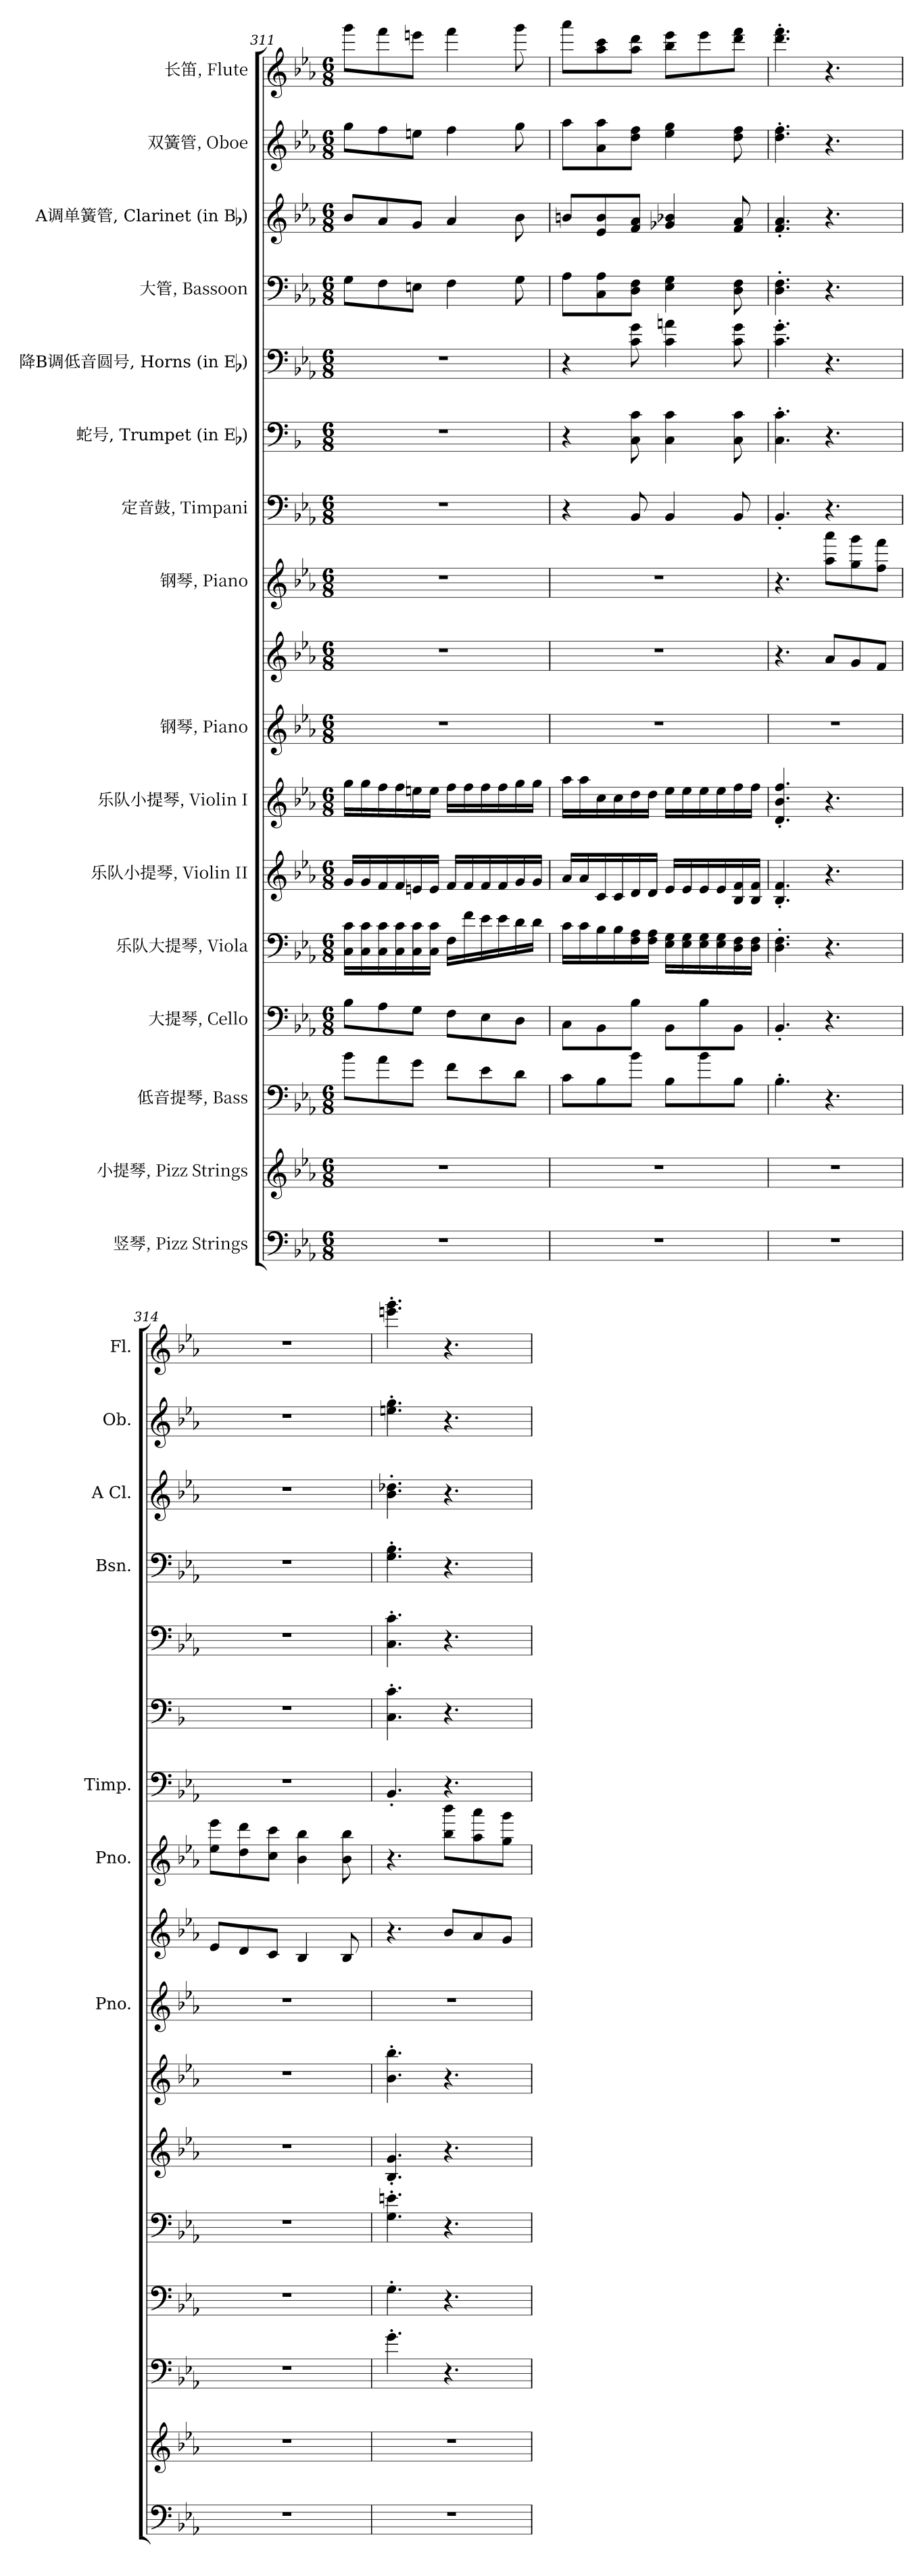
**kern	**kern	**kern	**kern	**kern	**kern	**kern	**kern	**kern	**kern	**kern	**kern	**kern	**kern	**kern	**kern	**kern
*part16	*part15	*part14	*part13	*part12	*part11	*part10	*part9	*part9	*part8	*part7	*part6	*part5	*part4	*part3	*part2	*part1
*staff17	*staff16	*staff15	*staff14	*staff13	*staff12	*staff11	*staff10	*staff9	*staff8	*staff7	*staff6	*staff5	*staff4	*staff3	*staff2	*staff1
*I"竖琴, Pizz Strings	*I"小提琴, Pizz Strings	*I"低音提琴, Bass	*I"大提琴, Cello	*I"乐队大提琴, Viola	*I"乐队小提琴, Violin II	*I"乐队小提琴, Violin I	*I"钢琴, Piano	*	*I"钢琴, Piano	*I"定音鼓, Timpani	*I"蛇号, Trumpet (in Eb)	*I"降B调低音圆号, Horns (in Eb)	*I"大管, Bassoon	*I"A调单簧管, Clarinet (in Bb)	*I"双簧管, Oboe	*I"长笛, Flute
*	*	*	*	*	*	*	*I'Pno.	*	*I'Pno.	*I'Timp.	*	*	*I'Bsn.	*I'A Cl.	*I'Ob.	*I'Fl.
*clefF4	*clefG2	*clefF4	*clefF4	*clefF4	*clefG2	*clefG2	*clefG2	*clefG2	*clefG2	*clefF4	*clefF4	*clefF4	*clefF4	*clefG2	*clefG2	*clefG2
*	*	*ITrd7c12	*	*	*	*	*	*	*	*	*ITrd1c2	*ITrd1c2	*	*ITrd2c3	*	*
*k[b-e-a-]	*k[b-e-a-]	*k[b-e-a-]	*k[b-e-a-]	*k[b-e-a-]	*k[b-e-a-]	*k[b-e-a-]	*k[b-e-a-]	*k[b-e-a-]	*k[b-e-a-]	*k[b-e-a-]	*k[b-e-a-]	*k[b-e-a-d-g-]	*k[b-e-a-]	*k[]	*k[b-e-a-]	*k[b-e-a-]
*M6/8	*M6/8	*M6/8	*M6/8	*M6/8	*M6/8	*M6/8	*M6/8	*M6/8	*M6/8	*M6/8	*M6/8	*M6/8	*M6/8	*M6/8	*M6/8	*M6/8
=311	=311	=311	=311	=311	=311	=311	=311	=311	=311	=311	=311	=311	=311	=311	=311	=311
2.r	2.r	8B-\L	8B-\L	16C\ 16c\LL	16g/LL	16gg\LL	2.r	2.r	2.r	2.r	2.r	2.r	8G\L	8g/L	8gg\L	8ggg\L
.	.	.	.	16C\ 16c\	16g/	16gg\	.	.	.	.	.	.	.	.	.	.
.	.	8A-\	8A-\	16C\ 16c\	16f/	16ff\	.	.	.	.	.	.	8F\	8f/	8ff\	8fff\
.	.	.	.	16C\ 16c\	16f/	16ff\	.	.	.	.	.	.	.	.	.	.
.	.	8G\J	8G\J	16C\ 16c\	16en/	16een\	.	.	.	.	.	.	8En\J	8e/J	8een\J	8eeen\J
.	.	.	.	16C\ 16c\JJ	16e/JJ	16ee\JJ	.	.	.	.	.	.	.	.	.	.
.	.	8F\L	8F\L	16F\LL	16f/LL	16ff\LL	.	.	.	.	.	.	4F\	4f/	4ff\	4fff\
.	.	.	.	16f\	16f/	16ff\	.	.	.	.	.	.	.	.	.	.
.	.	8E-\	8E-\	16e-\	16f/	16ff\	.	.	.	.	.	.	.	.	.	.
.	.	.	.	16e-\	16f/	16ff\	.	.	.	.	.	.	.	.	.	.
.	.	8D\J	8D\J	16d\	16g/	16gg\	.	.	.	.	.	.	8G\	8g\	8gg\	8ggg\
.	.	.	.	16d\JJ	16g/JJ	16gg\JJ	.	.	.	.	.	.	.	.	.	.
!!LO:PB:g=z
=312	=312	=312	=312	=312	=312	=312	=312	=312	=312	=312	=312	=312	=312	=312	=312	=312
2.r	2.r	8C\L	8C\L	16c\LL	16a-/LL	16aa-\LL	2.r	2.r	2.r	4r	4r	4r	8A-\L	8g#X/L	8aa-\L	8aaa-\L
.	.	.	.	16c\	16a-/	16aa-\	.	.	.	.	.	.	.	.	.	.
.	.	8BB-\	8BB-\	16B-\	16c/	16cc\	.	.	.	.	.	.	8C\ 8A-\	8c/ 8g#/	8a-\ 8aa-\	8aa-\ 8ccc\
.	.	.	.	16B-\	16c/	16cc\	.	.	.	.	.	.	.	.	.	.
.	.	8B-\J	8B-\J	16F\ 16A-\	16d/	16dd\	.	.	.	8BB-/	8BB-\ 8B-\	8B-\ 8f\	8D\ 8F\J	8d/ 8f/J	8dd\ 8ff\J	8aa-\ 8ddd\J
.	.	.	.	16F\ 16A-\JJ	16d/JJ	16dd\JJ	.	.	.	.	.	.	.	.	.	.
.	.	8BB-\L	8BB-\L	16E-\ 16G\LL	16e-/LL	16ee-\LL	.	.	.	4BB-/	4BB-\ 4B-\	4B-\ 4gn\	4E-\ 4G\	4e-X/ 4gn/	4ee-\ 4gg\	8bb-\ 8eee-\L
.	.	.	.	16E-\ 16G\	16e-/	16ee-\	.	.	.	.	.	.	.	.	.	.
.	.	8B-\	8B-\	16E-\ 16G\	16e-/	16ee-\	.	.	.	.	.	.	.	.	.	8eee-\
.	.	.	.	16E-\ 16G\	16e-/	16ee-\	.	.	.	.	.	.	.	.	.	.
.	.	8BB-\J	8BB-\J	16D\ 16F\	16B-/ 16f/	16ff\	.	.	.	8BB-/	8BB-\ 8B-\	8B-\ 8f\	8D\ 8F\	8d/ 8f/	8dd\ 8ff\	8ddd\ 8fff\J
.	.	.	.	16D\ 16F\JJ	16B-/ 16f/JJ	16ff\JJ	.	.	.	.	.	.	.	.	.	.
=313	=313	=313	=313	=313	=313	=313	=313	=313	=313	=313	=313	=313	=313	=313	=313	=313
2.r	2.r	4.BB-'\	4.BB-'/	4.D\' 4.F\'	4.B-/' 4.f/'	4.d/' 4.b-/' 4.ff/'	2.r	4.r	4.r	4.BB-'/	4.BB-\' 4.B-\'	4.B-\' 4.f\'	4.D\' 4.F\'	4.d/' 4.f/'	4.dd\' 4.ff\'	4.ddd\' 4.fff\'
.	.	4.r	4.r	4.r	4.r	4.r	.	8a-/L	8aa-\ 8aaa-\L	4.r	4.r	4.r	4.r	4.r	4.r	4.r
.	.	.	.	.	.	.	.	8g/	8gg\ 8ggg\	.	.	.	.	.	.	.
.	.	.	.	.	.	.	.	8f/J	8ff\ 8fff\J	.	.	.	.	.	.	.
=314	=314	=314	=314	=314	=314	=314	=314	=314	=314	=314	=314	=314	=314	=314	=314	=314
2.r	2.r	2.r	2.r	2.r	2.r	2.r	2.r	8e-/L	8ee-\ 8eee-\L	2.r	2.r	2.r	2.r	2.r	2.r	2.r
.	.	.	.	.	.	.	.	8d/	8dd\ 8ddd\	.	.	.	.	.	.	.
.	.	.	.	.	.	.	.	8c/J	8cc\ 8ccc\J	.	.	.	.	.	.	.
.	.	.	.	.	.	.	.	4B-/	4b-\ 4bb-\	.	.	.	.	.	.	.
.	.	.	.	.	.	.	.	8B-/	8b-\ 8bb-\	.	.	.	.	.	.	.
=315	=315	=315	=315	=315	=315	=315	=315	=315	=315	=315	=315	=315	=315	=315	=315	=315
2.r	2.r	4.G'\	4.G'\	4.G\' 4.en\'	4.B-/' 4.g/'	4.b-\' 4.bb-\'	2.r	4.r	4.r	4.BB-'/	4.BB-\' 4.B-\'	4.BB-\' 4.B-\'	4.G\' 4.B-\'	4.g\' 4.b-X\'	4.een\' 4.gg\'	4.eeen\' 4.ggg\'
.	.	4.r	4.r	4.r	4.r	4.r	.	8b-/L	8bb-\ 8bbb-\L	4.r	4.r	4.r	4.r	4.r	4.r	4.r
.	.	.	.	.	.	.	.	8a-/	8aa-\ 8aaa-\	.	.	.	.	.	.	.
.	.	.	.	.	.	.	.	8g/J	8gg\ 8ggg\J	.	.	.	.	.	.	.
=	=	=	=	=	=	=	=	=	=	=	=	=	=	=	=	=
*-	*-	*-	*-	*-	*-	*-	*-	*-	*-	*-	*-	*-	*-	*-	*-	*-
